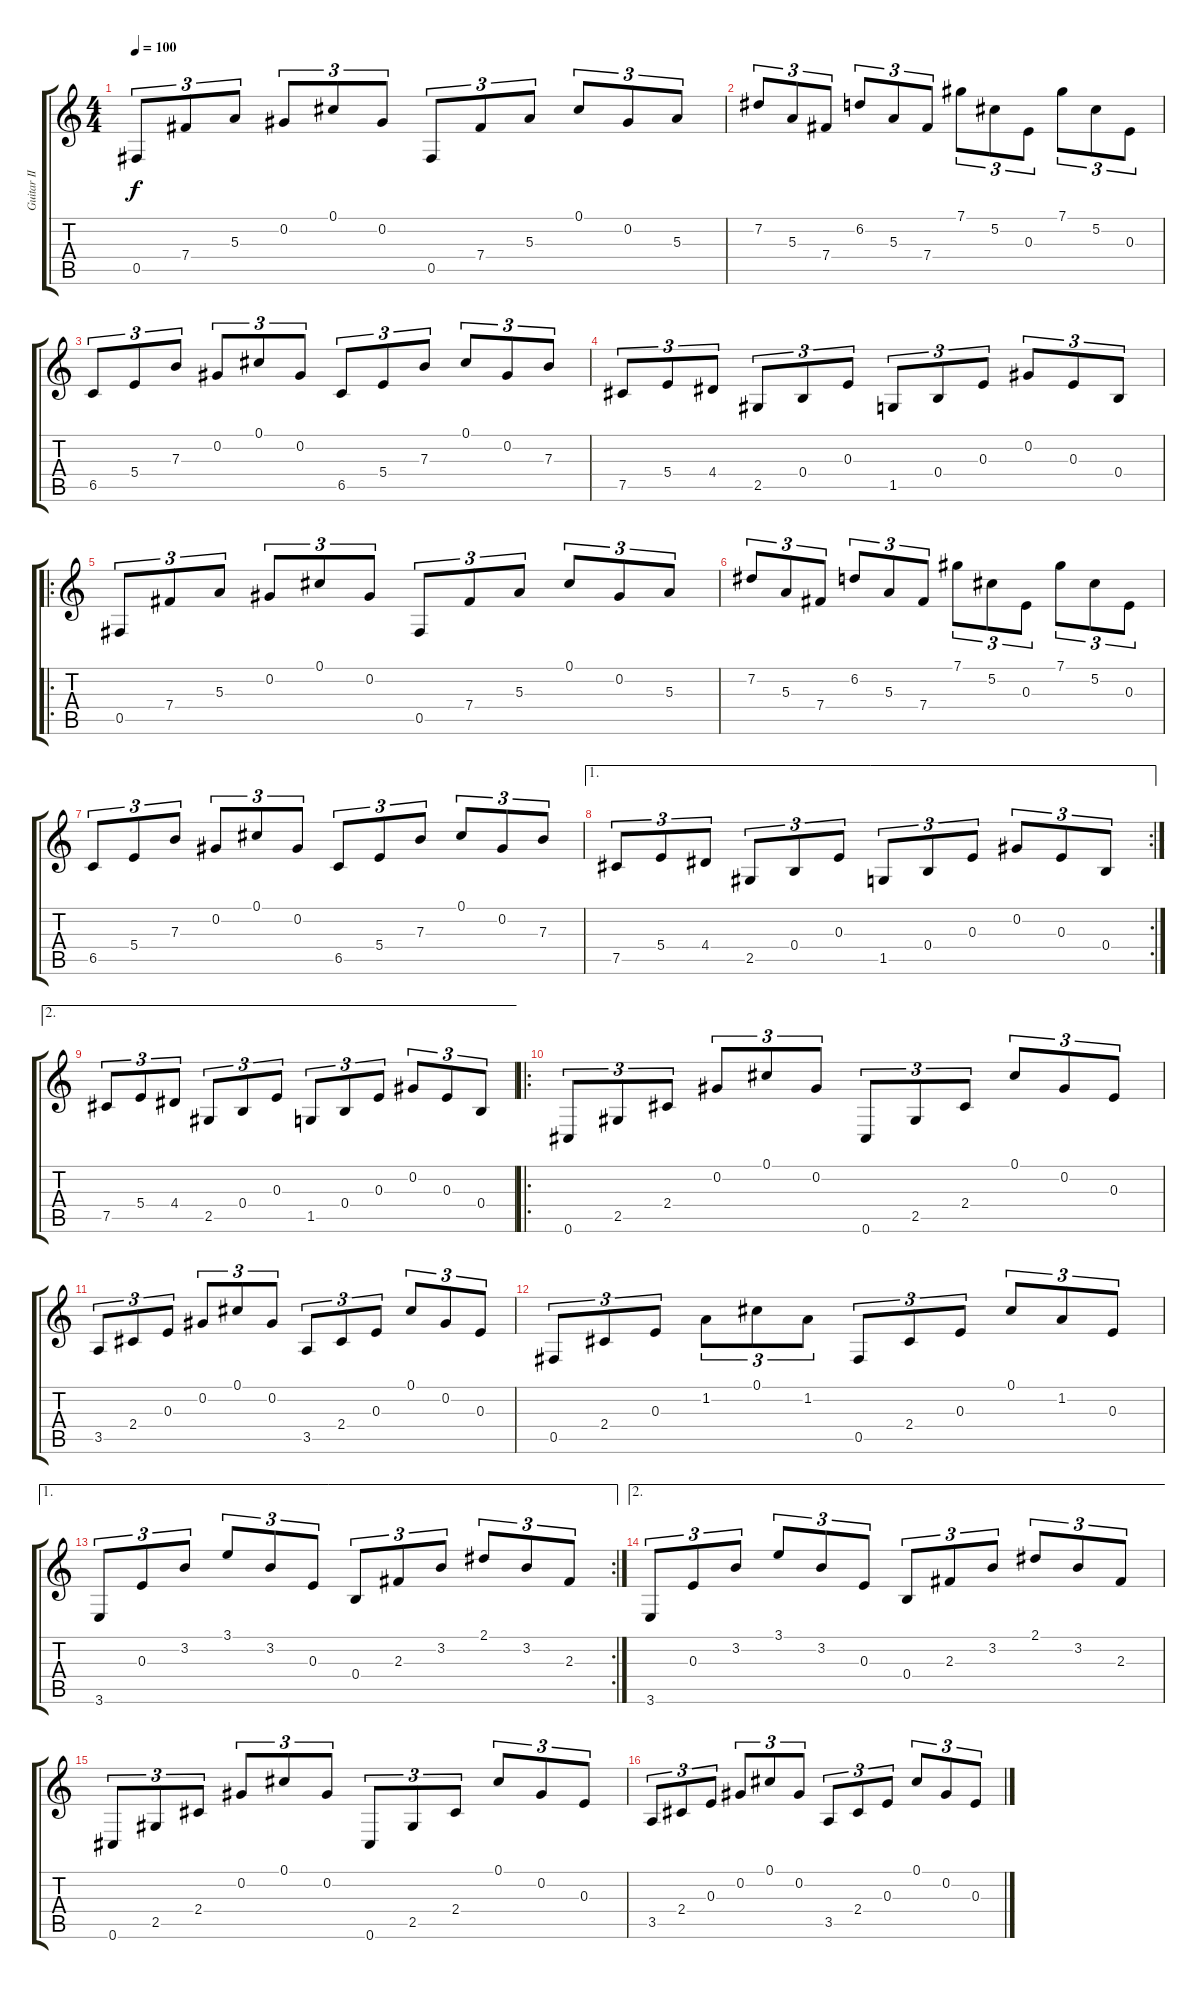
\track ("Guitar II Clean" "Guitar II ") {instrument electricguitarjazz}
\staff {score tabs}
\tuning (Db4 Ab3 E3 B2 Gb2 Db2) {hide}
\ts (4 4)
\tempo 100
\clef g2
\ks c
0.5.8{tu (3 2) dy f} 7.4.8{tu (3 2)} 5.3.8{tu (3 2)} 0.2.8{tu (3 2)} 0.1.8{tu (3 2)} 0.2.8{tu (3 2)} 0.5.8{tu (3 2)} 7.4.8{tu (3 2)} 5.3.8{tu (3 2)} 0.1.8{tu (3 2)} 0.2.8{tu (3 2)} 5.3.8{tu (3 2)} |
7.2.8{tu (3 2)} 5.3.8{tu (3 2)} 7.4.8{tu (3 2)} 6.2.8{tu (3 2)} 5.3.8{tu (3 2)} 7.4.8{tu (3 2)} 7.1.8{tu (3 2)} 5.2.8{tu (3 2)} 0.3.8{tu (3 2)} 7.1.8{tu (3 2)} 5.2.8{tu (3 2)} 0.3.8{tu (3 2)} |
6.5.8{tu (3 2)} 5.4.8{tu (3 2)} 7.3.8{tu (3 2)} 0.2.8{tu (3 2)} 0.1.8{tu (3 2)} 0.2.8{tu (3 2)} 6.5.8{tu (3 2)} 5.4.8{tu (3 2)} 7.3.8{tu (3 2)} 0.1.8{tu (3 2)} 0.2.8{tu (3 2)} 7.3.8{tu (3 2)} |
7.5.8{tu (3 2)} 5.4.8{tu (3 2)} 4.4.8{tu (3 2)} 2.5.8{tu (3 2)} 0.4.8{tu (3 2)} 0.3.8{tu (3 2)} 1.5.8{tu (3 2)} 0.4.8{tu (3 2)} 0.3.8{tu (3 2)} 0.2.8{tu (3 2)} 0.3.8{tu (3 2)} 0.4.8{tu (3 2)} |
\ro
0.5.8{tu (3 2)} 7.4.8{tu (3 2)} 5.3.8{tu (3 2)} 0.2.8{tu (3 2)} 0.1.8{tu (3 2)} 0.2.8{tu (3 2)} 0.5.8{tu (3 2)} 7.4.8{tu (3 2)} 5.3.8{tu (3 2)} 0.1.8{tu (3 2)} 0.2.8{tu (3 2)} 5.3.8{tu (3 2)} |
7.2.8{tu (3 2)} 5.3.8{tu (3 2)} 7.4.8{tu (3 2)} 6.2.8{tu (3 2)} 5.3.8{tu (3 2)} 7.4.8{tu (3 2)} 7.1.8{tu (3 2)} 5.2.8{tu (3 2)} 0.3.8{tu (3 2)} 7.1.8{tu (3 2)} 5.2.8{tu (3 2)} 0.3.8{tu (3 2)} |
6.5.8{tu (3 2)} 5.4.8{tu (3 2)} 7.3.8{tu (3 2)} 0.2.8{tu (3 2)} 0.1.8{tu (3 2)} 0.2.8{tu (3 2)} 6.5.8{tu (3 2)} 5.4.8{tu (3 2)} 7.3.8{tu (3 2)} 0.1.8{tu (3 2)} 0.2.8{tu (3 2)} 7.3.8{tu (3 2)} |
\ae 1
\rc 2
7.5.8{tu (3 2)} 5.4.8{tu (3 2)} 4.4.8{tu (3 2)} 2.5.8{tu (3 2)} 0.4.8{tu (3 2)} 0.3.8{tu (3 2)} 1.5.8{tu (3 2)} 0.4.8{tu (3 2)} 0.3.8{tu (3 2)} 0.2.8{tu (3 2)} 0.3.8{tu (3 2)} 0.4.8{tu (3 2)} |
\ae 2
7.5.8{tu (3 2)} 5.4.8{tu (3 2)} 4.4.8{tu (3 2)} 2.5.8{tu (3 2)} 0.4.8{tu (3 2)} 0.3.8{tu (3 2)} 1.5.8{tu (3 2)} 0.4.8{tu (3 2)} 0.3.8{tu (3 2)} 0.2.8{tu (3 2)} 0.3.8{tu (3 2)} 0.4.8{tu (3 2)} |
\ro
0.6.8{tu (3 2)} 2.5.8{tu (3 2)} 2.4.8{tu (3 2)} 0.2.8{tu (3 2)} 0.1.8{tu (3 2)} 0.2.8{tu (3 2)} 0.6.8{tu (3 2)} 2.5.8{tu (3 2)} 2.4.8{tu (3 2)} 0.1.8{tu (3 2)} 0.2.8{tu (3 2)} 0.3.8{tu (3 2)} |
3.5.8{tu (3 2)} 2.4.8{tu (3 2)} 0.3.8{tu (3 2)} 0.2.8{tu (3 2)} 0.1.8{tu (3 2)} 0.2.8{tu (3 2)} 3.5.8{tu (3 2)} 2.4.8{tu (3 2)} 0.3.8{tu (3 2)} 0.1.8{tu (3 2)} 0.2.8{tu (3 2)} 0.3.8{tu (3 2)} |
0.5.8{tu (3 2)} 2.4.8{tu (3 2)} 0.3.8{tu (3 2)} 1.2.8{tu (3 2)} 0.1.8{tu (3 2)} 1.2.8{tu (3 2)} 0.5.8{tu (3 2)} 2.4.8{tu (3 2)} 0.3.8{tu (3 2)} 0.1.8{tu (3 2)} 1.2.8{tu (3 2)} 0.3.8{tu (3 2)} |
\ae 1
\rc 2
3.6.8{tu (3 2)} 0.3.8{tu (3 2)} 3.2.8{tu (3 2)} 3.1.8{tu (3 2)} 3.2.8{tu (3 2)} 0.3.8{tu (3 2)} 0.4.8{tu (3 2)} 2.3.8{tu (3 2)} 3.2.8{tu (3 2)} 2.1.8{tu (3 2)} 3.2.8{tu (3 2)} 2.3.8{tu (3 2)} |
\ae 2
3.6.8{tu (3 2)} 0.3.8{tu (3 2)} 3.2.8{tu (3 2)} 3.1.8{tu (3 2)} 3.2.8{tu (3 2)} 0.3.8{tu (3 2)} 0.4.8{tu (3 2)} 2.3.8{tu (3 2)} 3.2.8{tu (3 2)} 2.1.8{tu (3 2)} 3.2.8{tu (3 2)} 2.3.8{tu (3 2)} |
0.6.8{tu (3 2)} 2.5.8{tu (3 2)} 2.4.8{tu (3 2)} 0.2.8{tu (3 2)} 0.1.8{tu (3 2)} 0.2.8{tu (3 2)} 0.6.8{tu (3 2)} 2.5.8{tu (3 2)} 2.4.8{tu (3 2)} 0.1.8{tu (3 2)} 0.2.8{tu (3 2)} 0.3.8{tu (3 2)} |
3.5.8{tu (3 2)} 2.4.8{tu (3 2)} 0.3.8{tu (3 2)} 0.2.8{tu (3 2)} 0.1.8{tu (3 2)} 0.2.8{tu (3 2)} 3.5.8{tu (3 2)} 2.4.8{tu (3 2)} 0.3.8{tu (3 2)} 0.1.8{tu (3 2)} 0.2.8{tu (3 2)} 0.3.8{tu (3 2)}
